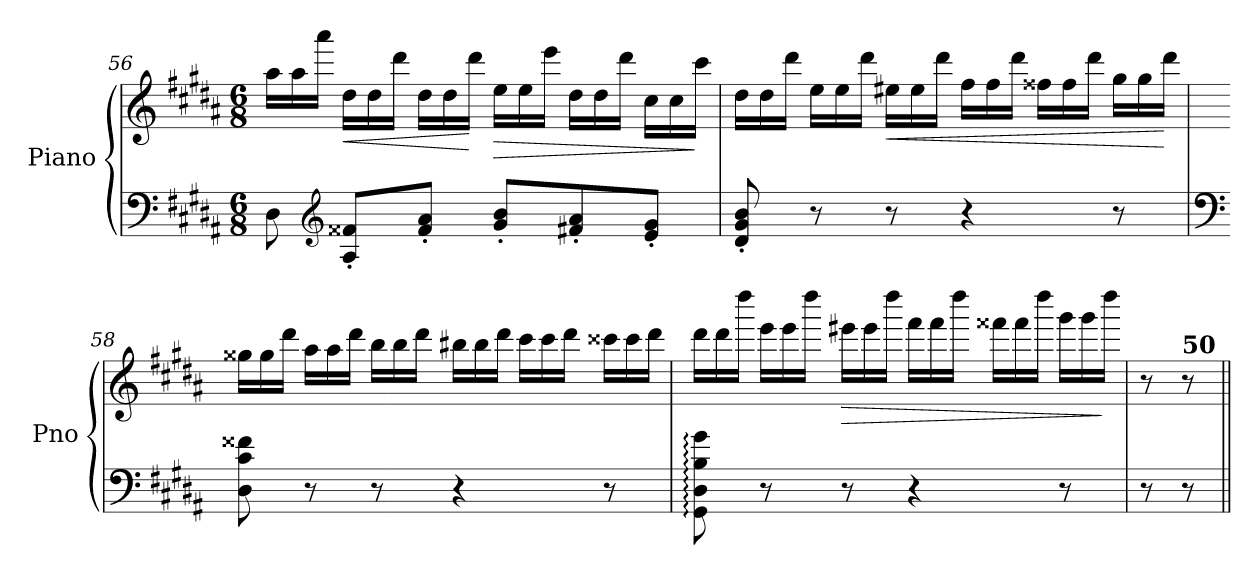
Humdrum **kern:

**kern	**kern	**dynam
*part1	*part1	*part1
*staff2	*staff1	*staff1/2
*I"Piano	*	*
*I'Pno	*	*
!!LO:LB:g=z
*clefF4	*clefG2	*
*k[f#c#g#d#a#]	*k[f#c#g#d#a#]	*
*B:	*B:	*
*M6/8	*M6/8	*
*	*Xtuplet	*
=56	=56	=56
8D#\	24aa#\LL	.
.	24aa#\	.
.	24aaa#\JJ	.
*clefG2	*	*
!	!	!LO:HP:b
8A#/' 8f##X/'L	24dd#\LL	<
.	24dd#\	.
.	24ddd#\JJ	.
8f##/' 8a#/'J	24dd#\LL	.
.	24dd#\	.
.	24ddd#\JJ	[
!	!	!LO:HP:b
8g#/' 8b/'L	24ee\LL	>
.	24ee\	.
.	24eee\JJ	.
8f#X/' 8a#/'	24dd#\LL	.
.	24dd#\	.
.	24ddd#\JJ	.
8e/' 8g#/'J	24cc#\LL	.
.	24cc#\	.
.	24ccc#\JJ	]
=57	=57	=57
8d#/' 8g#/' 8b/'	24dd#\LL	.
.	24dd#\	.
.	24ddd#\JJ	.
8r	24ee\LL	.
.	24ee\	.
.	24ddd#\JJ	.
!	!	!LO:HP:b
8r	24ee#X\LL	<
.	24ee#\	.
.	24ddd#\JJ	.
4r	24ff#\LL	.
.	24ff#\	.
.	24ddd#\JJ	.
.	24ff##X\LL	.
.	24ff##\	.
.	24ddd#\JJ	.
8r	24gg#\LL	.
.	24gg#\	.
.	24ddd#\JJ	[
!!LO:PB:g=z
=58	=58	=58
*clefF4	*	*
8D#\ 8c#\ 8f##X\	24gg##X\LL	.
.	24gg##\	.
.	24ddd#\JJ	.
8r	24aa#\LL	.
.	24aa#\	.
.	24ddd#\JJ	.
8r	24bb\LL	.
.	24bb\	.
.	24ddd#\JJ	.
4r	24bb#X\LL	.
.	24bb#\	.
.	24ddd#\JJ	.
.	24ccc#\LL	.
.	24ccc#\	.
.	24ddd#\JJ	.
8r	24ccc##X\LL	.
.	24ccc##\	.
.	24ddd#\JJ	.
!!LO:LB:g=z
=59	=59	=59
8GG#\: 8D#\: 8B\: 8g#\:	24ddd#\LL	.
.	24ddd#\	.
.	24dddd#\JJ	.
8r	24eee\LL	.
.	24eee\	.
.	24dddd#\JJ	.
!	!	!LO:HP:b
8r	24eee#X\LL	>
.	24eee#\	.
.	24dddd#\JJ	.
4r	24fff#\LL	.
.	24fff#\	.
.	24dddd#\JJ	.
.	24fff##X\LL	.
.	24fff##\	.
.	24dddd#\JJ	.
8r	24ggg#\LL	.
.	24ggg#\	.
.	24dddd#\JJ	]
=60	=60	=60
8r	8r	.
!	!LO:TX:a:B:t=50	!
8r	8r	.
=||	=||	=||
*-	*-	*-
